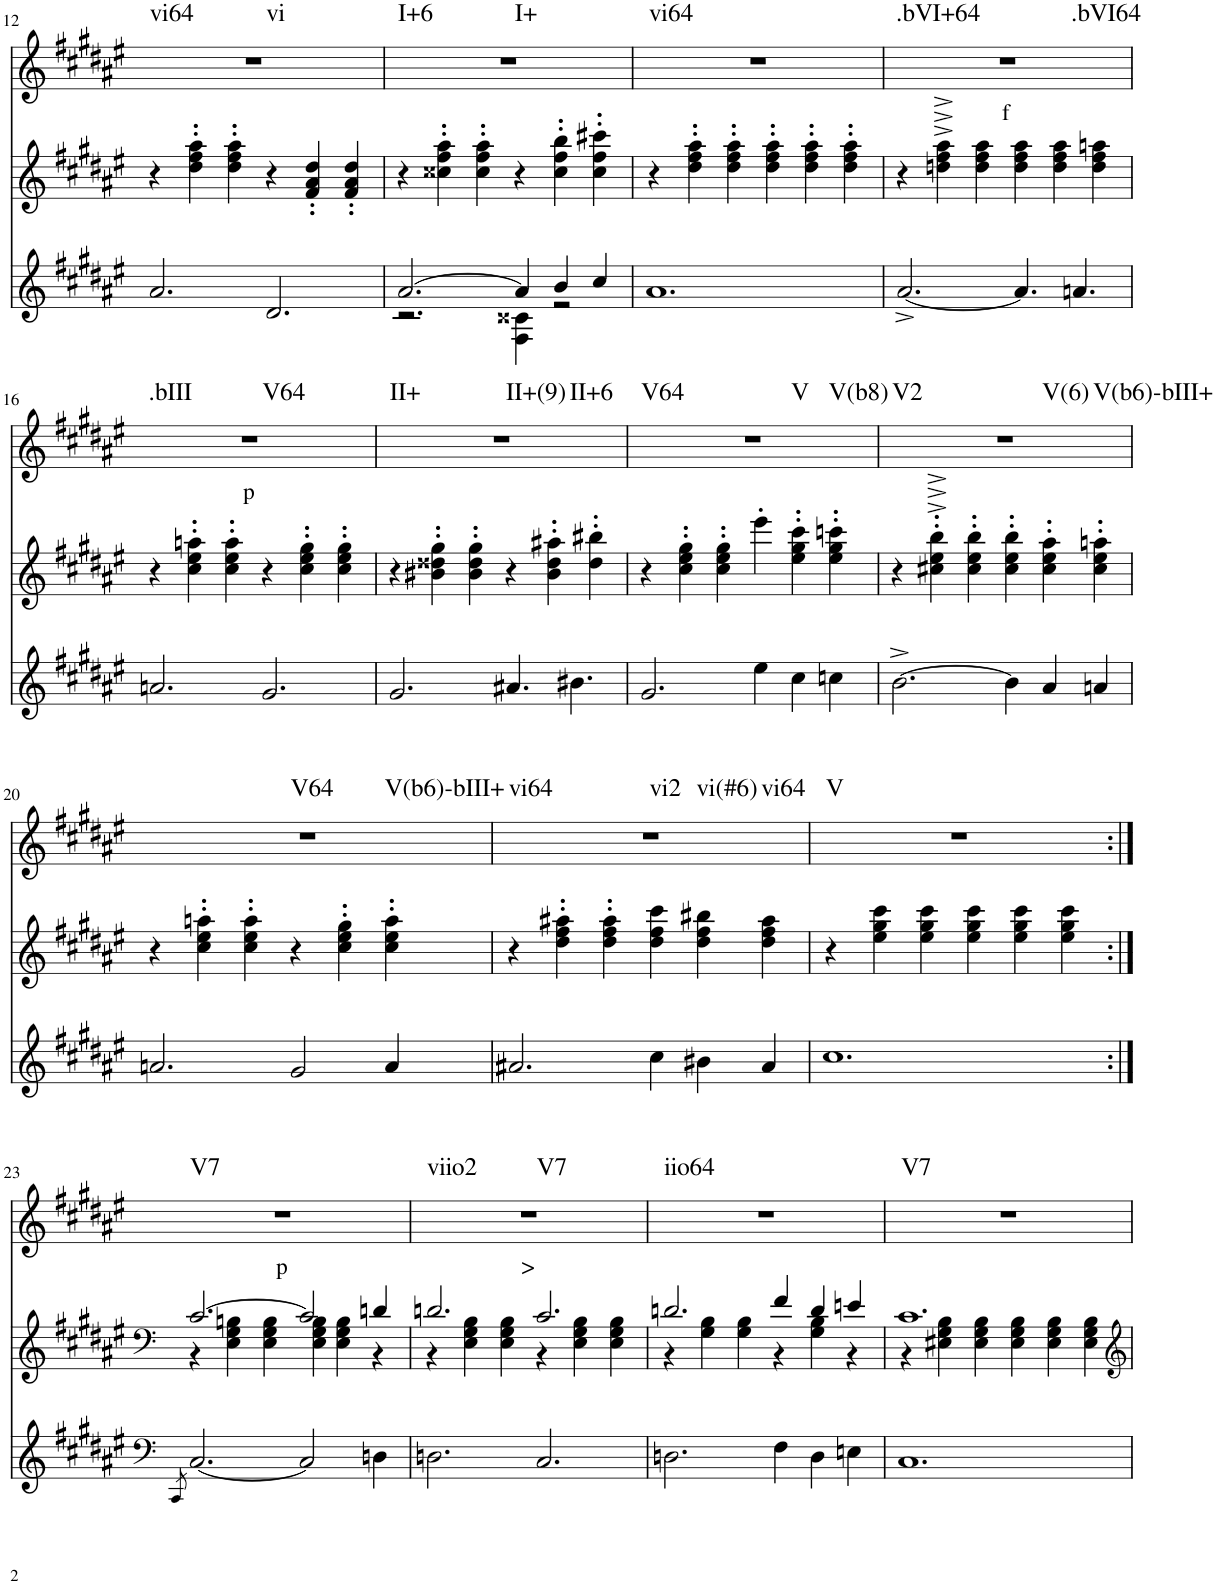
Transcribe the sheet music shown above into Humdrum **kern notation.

**kern	**kern	**kern	**text	**harte
*part3	*part2	*part1	*part1	*part1
*staff3	*staff2	*staff1	*staff1	*
*I"piano	*I"piano	*I"piano	*	*
*I'Pno	*I'Pno	*I'Pno	*	*
!!LO:PB:g=z
*clefG2	*clefG2	*clefG2	*	*
*k[f#c#g#d#a#e#]	*k[f#c#g#d#a#e#]	*k[f#c#g#d#a#e#]	*	*
*F#:	*F#:	*F#:	*	*
*M6/4	*M6/4	*M6/4	*	*
=12	=12	=12	=12	=12
!	!	!	!	!LO:H:n=1:kt=vi64
!	!	!	!	!LO:H:n=2:kt=vi
2.a#/	4r	1.r	.	N N
.	4dd#\' 4ff#\' 4aa#\'	.	.	.
.	4dd#\' 4ff#\' 4aa#\'	.	.	.
2.d#/	4r	.	.	.
.	4f#/' 4a#/' 4dd#/'	.	.	.
.	4f#/' 4a#/' 4dd#/'	.	.	.
=13	=13	=13	=13	=13
*^	*	*	*	*
!	!	!	!	!	!LO:H:n=1:kt=I+6
!	!	!	!	!	!LO:H:n=2:kt=I+
[2.a#/	2.r	4r	1.r	.	N N
.	.	4cc##X\' 4ff#\' 4aa#\'	.	.	.
.	.	4cc##\' 4ff#\' 4aa#\'	.	.	.
4a#/]	4F#\ 4c##X\	4r	.	.	.
4b/	2r	4cc##\' 4ff#\' 4bb\'	.	.	.
4cc#/	.	4cc##\' 4ff#\' 4ccc#X\'	.	.	.
*v	*v	*	*	*	*
=14	=14	=14	=14	=14
!	!	!	!	!LO:H:kt=vi64
1.a#	4r	1.r	.	N
.	4dd#\' 4ff#\' 4aa#\'	.	.	.
.	4dd#\' 4ff#\' 4aa#\'	.	.	.
.	4dd#\' 4ff#\' 4aa#\'	.	.	.
.	4dd#\' 4ff#\' 4aa#\'	.	.	.
.	4dd#\' 4ff#\' 4aa#\'	.	.	.
=15	=15	=15	=15	=15
!	!	!	!LO:LY:b	!LO:H:n=1:kt=.bVI+64
!	!	!	!	!LO:H:n=2:kt=.bVI64
[2.a#^/	4r	1.r	f	N N
.	4ddn\^ 4ff#\^ 4aa#\^	.	.	.
.	4dd\ 4ff#\ 4aa#\	.	.	.
4.a#/]	4dd\ 4ff#\ 4aa#\	.	.	.
.	4dd\ 4ff#\ 4aa#\	.	.	.
4.an/	.	.	.	.
.	4dd\ 4ff#\ 4aan\	.	.	.
!!LO:LB:g=z
=16	=16	=16	=16	=16
!	!	!	!LO:LY:b	!LO:H:n=1:kt=.bIII
!	!	!	!	!LO:H:n=2:kt=V64
2.an/	4r	1.r	p	N N
.	4cc#\' 4ee#\' 4aan\'	.	.	.
.	4cc#\' 4ee#\' 4aa\'	.	.	.
2.g#/	4r	.	.	.
.	4cc#\' 4ee#\' 4gg#\'	.	.	.
.	4cc#\' 4ee#\' 4gg#\'	.	.	.
=17	=17	=17	=17	=17
!	!	!	!	!LO:H:n=1:kt=II+
!	!	!	!	!LO:H:n=2:kt=II+(9)
!	!	!	!	!LO:H:n=3:kt=II+6
2.g#/	4r	1.r	.	N N N
.	4b#X\' 4dd##X\' 4gg#\'	.	.	.
.	4b#\' 4dd##\' 4gg#\'	.	.	.
4.a#X/	4r	.	.	.
.	4b#\' 4dd##\' 4aa#X\'	.	.	.
4.b#X\	.	.	.	.
.	4dd##\' 4bb#X\'	.	.	.
=18	=18	=18	=18	=18
!	!	!	!	!LO:H:n=1:kt=V64
!	!	!	!	!LO:H:n=2:kt=V
!	!	!	!	!LO:H:n=3:kt=V(b8)
2.g#/	4r	1.r	.	N N N
.	4cc#\' 4ee#\' 4gg#\'	.	.	.
.	4cc#\' 4ee#\' 4gg#\'	.	.	.
4ee#\	4eee#'\	.	.	.
4cc#\	4ee#\' 4gg#\' 4ccc#\'	.	.	.
4ccn\	4ee#\' 4gg#\' 4cccn\'	.	.	.
=19	=19	=19	=19	=19
!	!	!	!	!LO:H:n=1:kt=V2
!	!	!	!	!LO:H:n=2:kt=V(6)
!	!	!	!	!LO:H:n=3:kt=V(b6)-bIII+
[2.b^\	4r	1.r	.	N N N
.	4cc#X\'^ 4ee#\'^ 4bb\'^	.	.	.
.	4cc#\' 4ee#\' 4bb\'	.	.	.
4b\]	4cc#\' 4ee#\' 4bb\'	.	.	.
4a#/	4cc#\' 4ee#\' 4aa#\'	.	.	.
4an/	4cc#\' 4ee#\' 4aan\'	.	.	.
!!LO:LB:g=z
=20	=20	=20	=20	=20
!	!	!	!	!LO:H:n=1:kt=V64
!	!	!	!	!LO:H:n=2:kt=V(b6)-bIII+
2.an/	4r	1.r	.	N N
.	4cc#\' 4ee#\' 4aan\'	.	.	.
.	4cc#\' 4ee#\' 4aa\'	.	.	.
2g#/	4r	.	.	.
.	4cc#\' 4ee#\' 4gg#\'	.	.	.
4a/	4cc#\' 4ee#\' 4aa\'	.	.	.
=21	=21	=21	=21	=21
!	!	!	!	!LO:H:n=1:kt=vi64
!	!	!	!	!LO:H:n=2:kt=vi2
!	!	!	!	!LO:H:n=3:kt=vi(#6)
!	!	!	!	!LO:H:n=4:kt=vi64
2.a#X/	4r	1.r	.	N N N N
.	4dd#\' 4ff#\' 4aa#X\'	.	.	.
.	4dd#\' 4ff#\' 4aa#\'	.	.	.
4cc#\	4dd#\ 4ff#\ 4ccc#\	.	.	.
4b#X\	4dd#\ 4ff#\ 4bb#X\	.	.	.
4a#/	4dd#\ 4ff#\ 4aa#\	.	.	.
=22	=22	=22	=22	=22
!	!	!	!	!LO:H:kt=V
1.cc#	4r	1.r	.	N
.	4ee#\ 4gg#\ 4ccc#\	.	.	.
.	4ee#\ 4gg#\ 4ccc#\	.	.	.
.	4ee#\ 4gg#\ 4ccc#\	.	.	.
.	4ee#\ 4gg#\ 4ccc#\	.	.	.
.	4ee#\ 4gg#\ 4ccc#\	.	.	.
!!LO:LB:g=z
=23:|!	=23:|!	=23:|!	=23:|!	=23:|!
*clefF4	*clefF4	*	*	*
8qCC#/	.	.	.	.
*	*^	*	*	*
!	!	!	!	!LO:LY:b	!LO:H:kt=V7
[2.C#/	[2.c#/	4r	1.r	p	N
.	.	4E#\ 4G#\ 4Bn\	.	.	.
.	.	4E#\ 4G#\ 4B\	.	.	.
2C#/]	2c#/]	4E#\ 4G#\ 4B\	.	.	.
.	.	4E#\ 4G#\ 4B\	.	.	.
4Dn\	4dn/	4r	.	.	.
=24	=24	=24	=24	=24	=24
!	!	!	!	!LO:LY:b	!LO:H:n=1:kt=viio2
!	!	!	!	!	!LO:H:n=2:kt=V7
2.Dn\	2.dn/	4r	1.r	>	N N
.	.	4E#\ 4G#\ 4B\	.	.	.
.	.	4E#\ 4G#\ 4B\	.	.	.
2.C#/	2.c#/	4r	.	.	.
.	.	4E#\ 4G#\ 4B\	.	.	.
.	.	4E#\ 4G#\ 4B\	.	.	.
=25	=25	=25	=25	=25	=25
!	!	!	!	!	!LO:H:kt=iio64
2.Dn\	2.dn/	4r	1.r	.	N
.	.	4G#\ 4B\	.	.	.
.	.	4G#\ 4B\	.	.	.
4F#\	4f#/	4r	.	.	.
4D\	4d/	4G#\ 4B\	.	.	.
4En\	4en/	4r	.	.	.
=26	=26	=26	=26	=26	=26
!	!	!	!	!	!LO:H:kt=V7
1.C#	1.c#	4r	1.r	.	N
.	.	4E#X\ 4G#\ 4B\	.	.	.
.	.	4E#\ 4G#\ 4B\	.	.	.
.	.	4E#\ 4G#\ 4B\	.	.	.
.	.	4E#\ 4G#\ 4B\	.	.	.
.	.	4E#\ 4G#\ 4B\	.	.	.
*	*v	*v	*	*	*
=	=	=	=	=
*-	*-	*-	*-	*-
